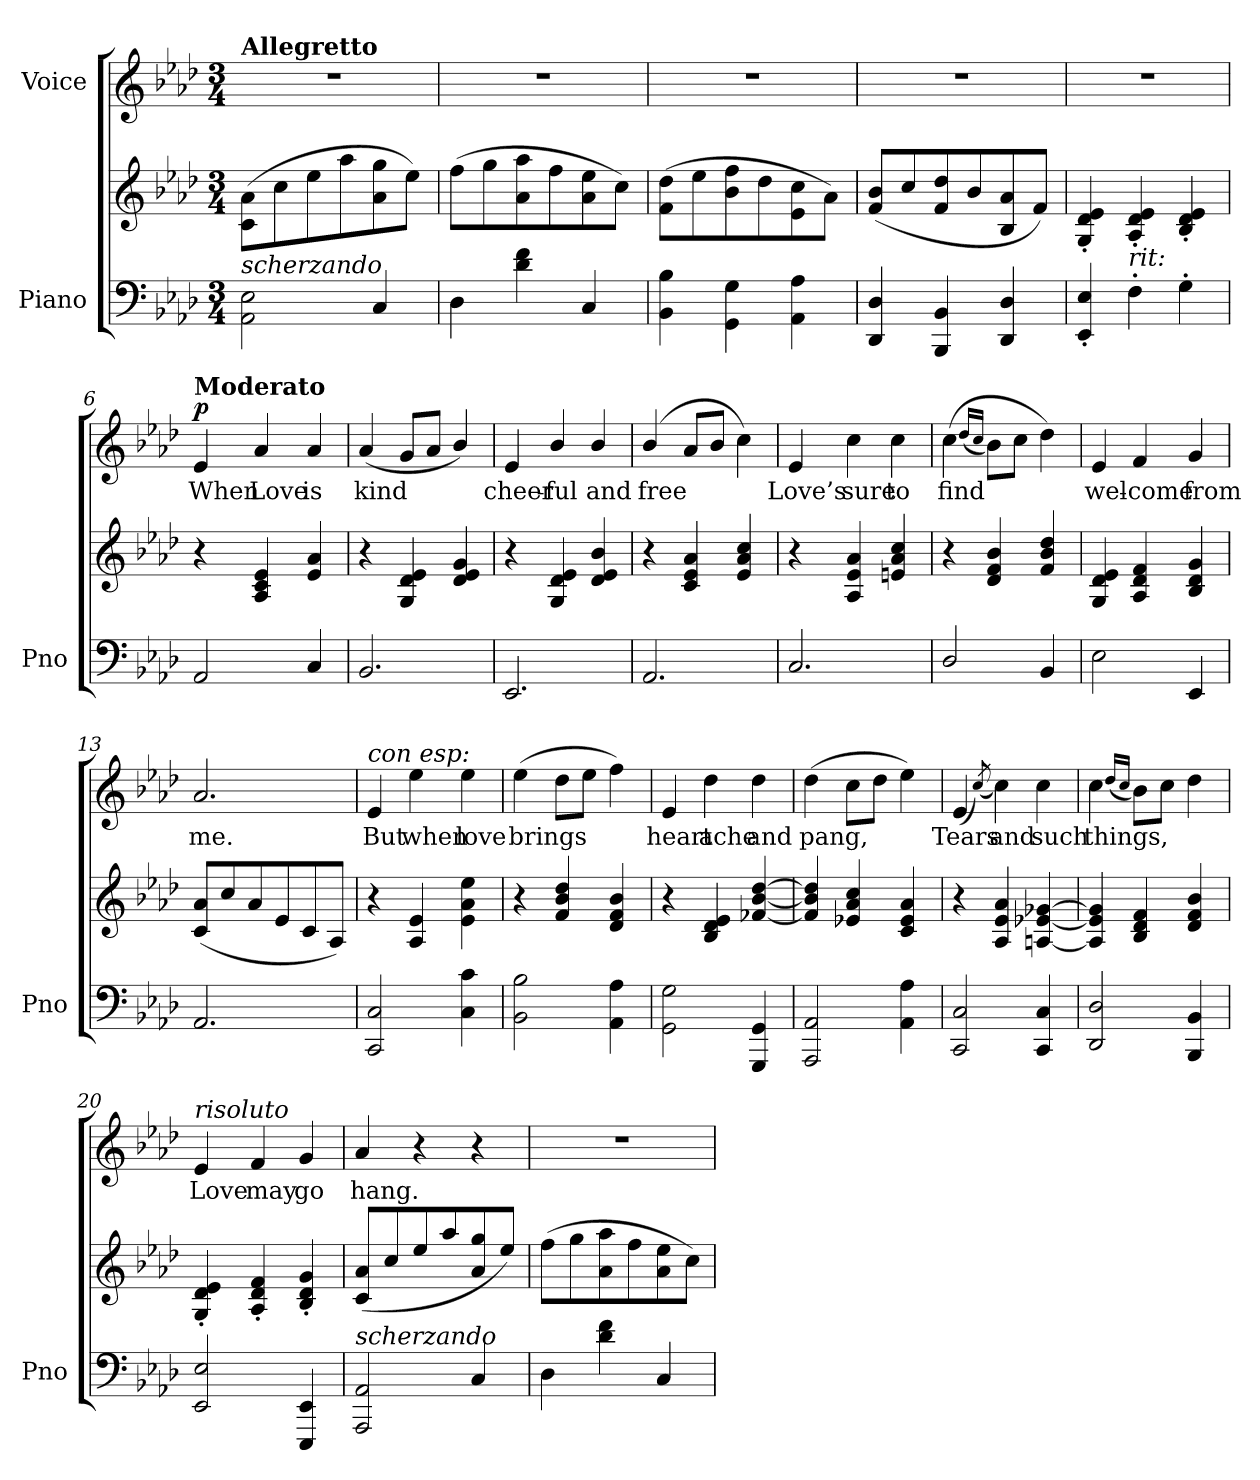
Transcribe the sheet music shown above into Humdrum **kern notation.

**kern	**kern	**dynam	**kern	**text	**dynam
*part2	*part2	*part2	*part1	*part1	*part1
*staff3	*staff2	*staff2/3	*staff1	*staff1	*staff1
*I"Piano	*	*	*I"Voice	*	*
*I'Pno	*	*	*	*	*
*clefF4	*clefG2	*	*clefG2	*	*
*k[b-e-a-d-]	*k[b-e-a-d-]	*	*k[b-e-a-d-]	*	*
*M3/4	*M3/4	*	*M3/4	*	*
=1	=1	=1	=1	=1	=1
!	!	!	!LO:TX:a:B:t=Allegretto	!	!
!LO:TX:i:t=scherzando	!	!	!	!	!
2AA-\ 2E-\	(8c\ 8a-\L	.	2.r	.	.
.	8cc\	.	.	.	.
.	8ee-\	.	.	.	.
.	8aa-\	.	.	.	.
4C/	8a-\ 8gg\	.	.	.	.
.	8ee-\J)	.	.	.	.
=2	=2	=2	=2	=2	=2
4D-\	(8ff\L	.	2.r	.	.
.	8gg\	.	.	.	.
4d-\ 4f\	8a-\ 8aa-\	.	.	.	.
.	8ff\	.	.	.	.
4C/	8a-\ 8ee-\	.	.	.	.
.	8cc\J)	.	.	.	.
=3	=3	=3	=3	=3	=3
4BB-\ 4B-\	(8f\ 8dd-\L	.	2.r	.	.
.	8ee-\	.	.	.	.
4GG\ 4G\	8b-\ 8ff\	.	.	.	.
.	8dd-\	.	.	.	.
4AA-\ 4A-\	8e-\ 8cc\	.	.	.	.
.	8a-\J)	.	.	.	.
=4	=4	=4	=4	=4	=4
4DD-/ 4D-/	(8f/ 8b-/L	.	2.r	.	.
.	8cc/	.	.	.	.
4BBB-/ 4BB-/	8f/ 8dd-/	.	.	.	.
.	8b-/	.	.	.	.
4DD-/ 4D-/	8B-/ 8a-/	.	.	.	.
.	8f/J)	.	.	.	.
=5	=5	=5	=5	=5	=5
4EE-/' 4E-/'	4G/'> 4d-/'> 4e-/'>	.	2.r	.	.
!LO:TX:i:t=rit&colon;	!	!	!	!	!
4F'\	4A-/'> 4d-/'> 4e-/'>	.	.	.	.
4G'\	4B-/'> 4d-/'> 4e-/'>	.	.	.	.
=6	=6	=6	=6	=6	=6
!	!	!	!LO:TX:a:B:t=Moderato	!	!
!	!	!LO:DY:b	!	!	!
!	!	!LO:DY:n=1:b	!	!	!LO:DY:a
2AA-/	4r	p other-dynamics	4e-/	When	p
.	4A-/ 4c/ 4e-/	.	4a-/	Love	.
4C/	4e-/ 4a-/	.	4a-/	is	.
=7	=7	=7	=7	=7	=7
2.BB-/	4r	.	(4a-/	kind	.
.	4G/ 4d-/ 4e-/	.	8g/L	.	.
.	.	.	8a-/J	.	.
.	4d-/ 4e-/ 4g/	.	4b-/)	.	.
=8	=8	=8	=8	=8	=8
2.EE-/	4r	.	4e-/	cheer-	.
.	4G/ 4d-/ 4e-/	.	4b-/	-ful	.
.	4d-/ 4e-/ 4b-/	.	4b-/	and	.
=9	=9	=9	=9	=9	=9
2.AA-/	4r	.	(<4b-/	free	.
.	4c/ 4e-/ 4a-/	.	8a-/L	.	.
.	.	.	8b-/J	.	.
.	4e-/ 4a-/ 4cc/	.	4cc\)	.	.
=10	=10	=10	=10	=10	=10
2.C/	4r	.	4e-/	Love’s	.
.	4A-/ 4e-/ 4a-/	.	4cc\	sure	.
.	4en/ 4a-/ 4cc/	.	4cc\	to	.
=11	=11	=11	=11	=11	=11
2D-/	4r	.	(4cc\	find	.
.	.	.	(16qdd-/LL	.	.
.	.	.	16qcc/JJ	.	.
.	4d-/ 4f/ 4b-/	.	8b-\L)	.	.
.	.	.	8cc\J	.	.
4BB-/	4f/ 4b-/ 4dd-/	.	4dd-\)	.	.
=12	=12	=12	=12	=12	=12
2E-\	4G/ 4d-/ 4e-/	.	4e-/	wel-	.
.	4A-/ 4d-/ 4f/	.	4f/	-come	.
4EE-/	4B-/ 4d-/ 4g/	.	4g/	from	.
=13	=13	=13	=13	=13	=13
2.AA-/	(8c/ 8a-/L	.	2.a-/	me.	.
.	8cc/	.	.	.	.
.	8a-/	.	.	.	.
.	8e-/	.	.	.	.
.	8c/	.	.	.	.
.	8A-/J)	.	.	.	.
=14	=14	=14	=14	=14	=14
!	!	!	!LO:TX:i:t=con esp&colon;	!	!
2CC/ 2C/	4r	.	4e-/	But	.
.	4A-/ 4e-/	.	4ee-\	when	.
4C\ 4c\	4e-\ 4a-\ 4ee-\	.	4ee-\	love	.
=15	=15	=15	=15	=15	=15
2BB-\ 2B-\	4r	.	(4ee-\	brings	.
.	4f/ 4b-/ 4dd-/	.	8dd-\L	.	.
.	.	.	8ee-\J	.	.
4AA-\ 4A-\	4d-/ 4f/ 4b-/	.	4ff\)	.	.
=16	=16	=16	=16	=16	=16
2GG\ 2G\	4r	.	4e-/	heart	.
.	4B-/ 4d-/ 4e-/	.	4dd-\	ache	.
4GGG/ 4GG/	[4f-X/ [4b-/ [4dd-/	.	4dd-\	and	.
=17	=17	=17	=17	=17	=17
2AAA-/ 2AA-/	4f-/] 4b-/] 4dd-/]	.	(4dd-\	pang,	.
.	4e-X/ 4a-/ 4cc/	.	8cc\L	.	.
.	.	.	8dd-\J	.	.
4AA-\ 4A-\	4c/ 4e-/ 4a-/	.	4ee-\)	.	.
=18	=18	=18	=18	=18	=18
2CC/ 2C/	4r	.	(<4e-/	Tears	.
.	.	.	(8qcc/)	.	.
.	4A-/ 4e-/ 4a-/	.	4cc\)	and	.
4CC/ 4C/	[4An/ [4e-X/ [4g-X/	.	4cc\	such	.
=19	=19	=19	=19	=19	=19
2DD-/ 2D-/	4A/] 4e-/] 4g-/]	.	4cc\	things,	.
.	.	.	(16qdd-/LL	.	.
.	.	.	16qcc/JJ	.	.
.	4B-/ 4d-/ 4f/	.	8b-\L)	.	.
.	.	.	8cc\J	.	.
4BBB-/ 4BB-/	4d-/ 4f/ 4b-/	.	4dd-\	.	.
=20	=20	=20	=20	=20	=20
!	!	!	!LO:TX:i:t=risoluto	!	!
2EE-/ 2E-/	4G/'> 4d-/'> 4e-/'>	.	4e-/	Love	.
.	4A-/'> 4d-/'> 4f/'>	.	4f/	may	.
4EEE-/ 4EE-/	4B-/'> 4d-/'> 4g/'>	.	4g/	go	.
=21	=21	=21	=21	=21	=21
!LO:TX:i:t=scherzando	!	!	!	!	!
2AAA-/ 2AA-/	(8c/ 8a-/L	.	4a-/	hang.	.
.	8cc/	.	.	.	.
.	8ee-/	.	4r	.	.
.	8aa-/	.	.	.	.
4C/	8a-/ 8gg/	.	4r	.	.
.	8ee-/J)	.	.	.	.
=22	=22	=22	=22	=22	=22
4D-\	(8ff\L	.	2.r	.	.
.	8gg\	.	.	.	.
4d-\ 4f\	8a-\ 8aa-\	.	.	.	.
.	8ff\	.	.	.	.
4C/	8a-\ 8ee-\	.	.	.	.
.	8cc\J)	.	.	.	.
=	=	=	=	=	=
*-	*-	*-	*-	*-	*-
